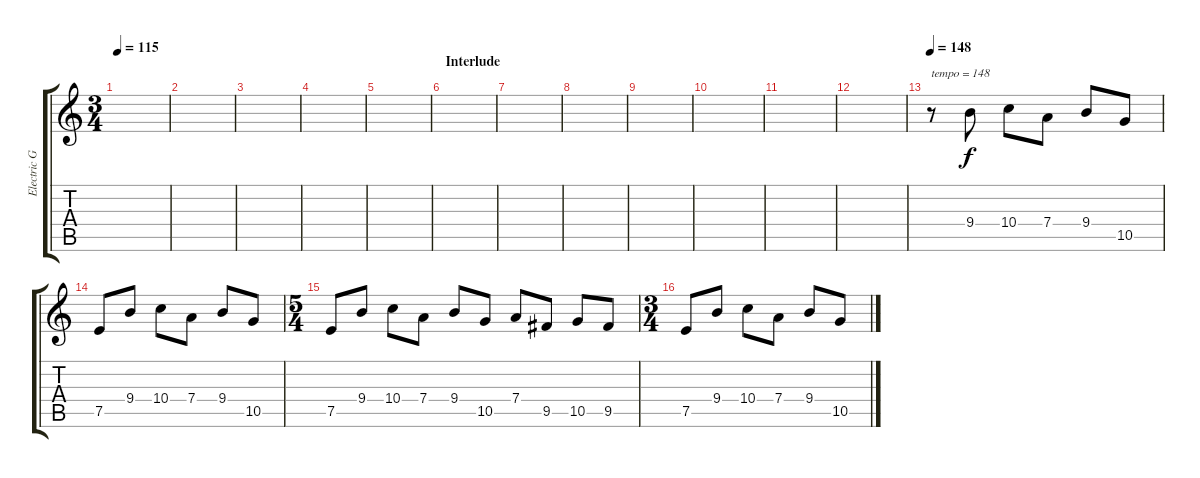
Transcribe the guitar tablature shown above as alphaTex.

\track ("Electric Guitar" "Electric G") {instrument overdrivenguitar}
\staff {score tabs}
\tuning (E4 B3 G3 D3 A2 E2) {hide}
\ts (3 4)
\tempo 115
\clef g2
\ks c
|
|
|
|
|
\section ("" "Interlude")
|
|
|
|
|
|
|
\tempo 148
r.8{txt "tempo = 148"} 9.4.8 10.4.8 7.4.8 9.4.8 10.5.8 |
7.5.8 9.4.8 10.4.8 7.4.8 9.4.8 10.5.8 |
\ts (5 4)
7.5.8 9.4.8 10.4.8 7.4.8 9.4.8 10.5.8 7.4.8 9.5.8 10.5.8 9.5.8 |
\ts (3 4)
7.5.8 9.4.8 10.4.8 7.4.8 9.4.8 10.5.8
